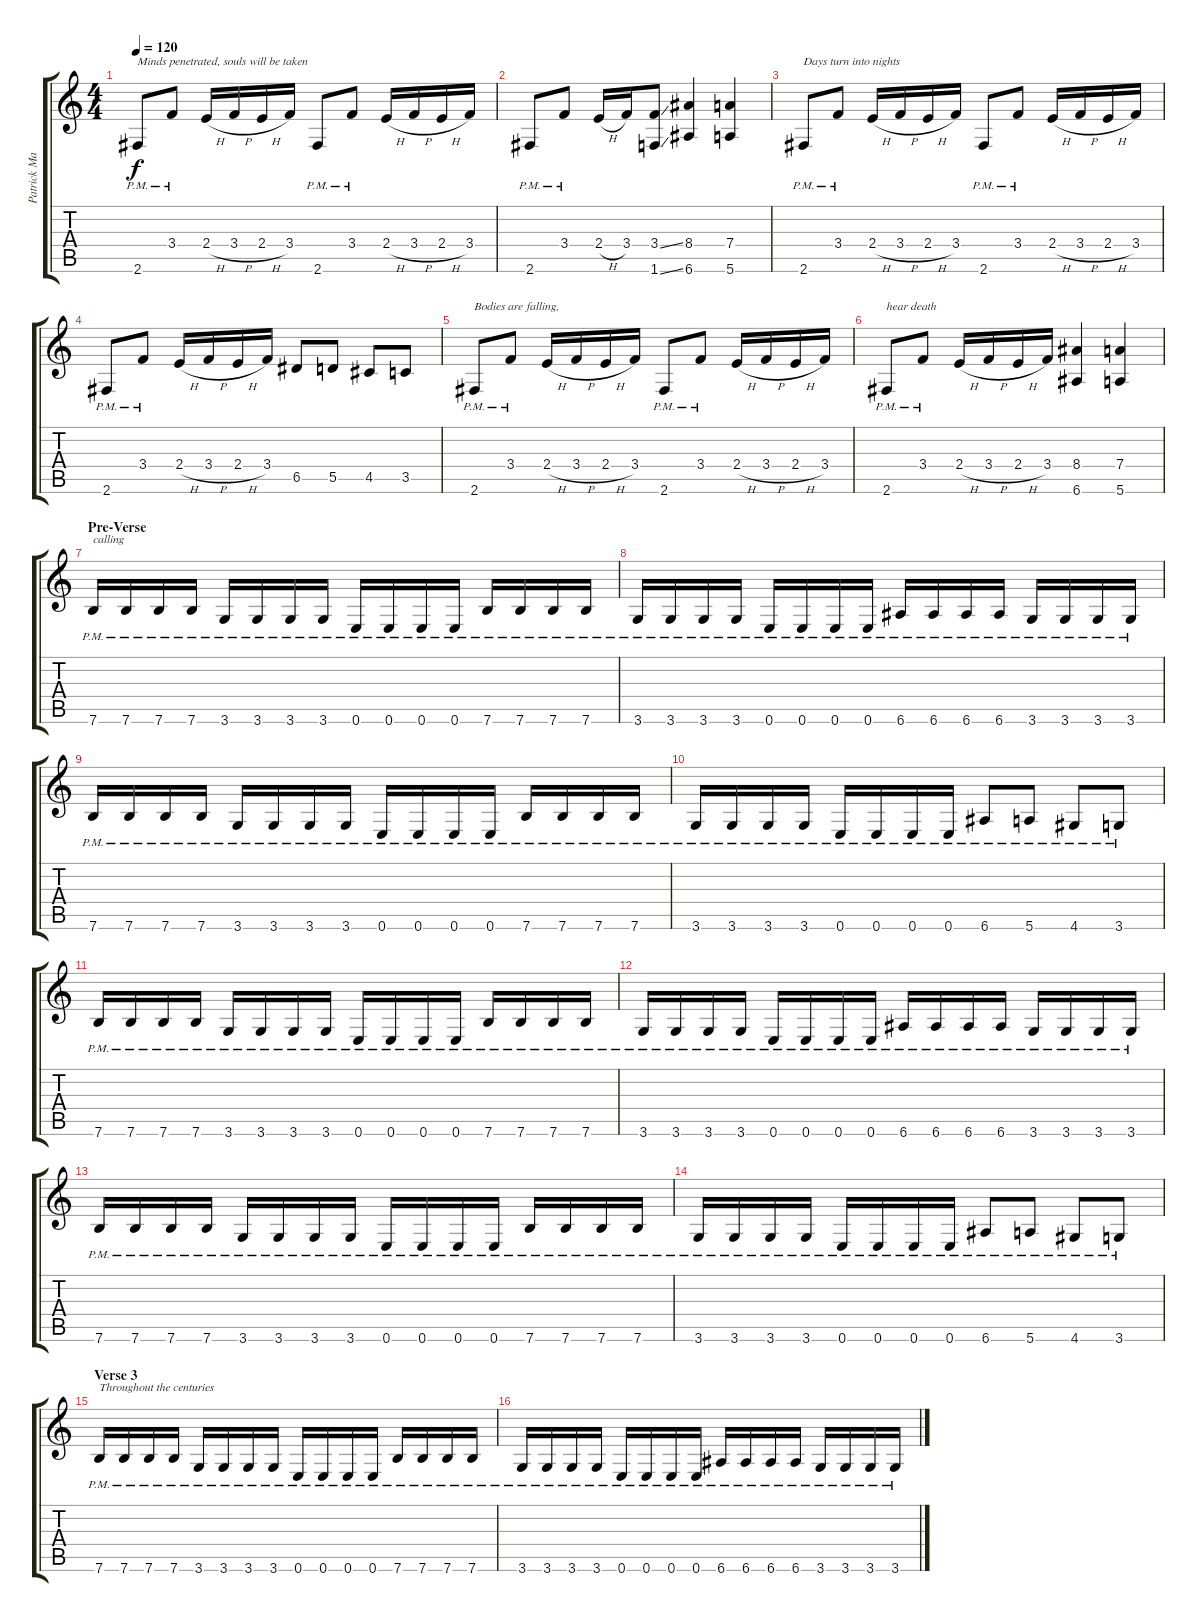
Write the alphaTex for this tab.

\track ("Patrick Mameli " "Patrick Ma") {instrument distortionguitar}
\staff {score tabs}
\tuning (E4 B3 G3 D3 A2 E2) {hide}
\ts (4 4)
\tempo 120
\clef g2
\ks c
2.6{pm}.8{txt "Minds penetrated, souls will be taken" dy f} 3.4{pm}.8 2.4{h}.16 3.4{h}.16 2.4{h}.16 3.4.16 2.6{pm}.8 3.4{pm}.8 2.4{h}.16 3.4{h}.16 2.4{h}.16 3.4.16 |
2.6{pm}.8 3.4{pm}.8 2.4{h}.16 3.4.16 (3.4{ss} 1.6{ss}).8 (8.4 6.6).4 (7.4 5.6).4 |
2.6{pm}.8{txt "Days turn into nights"} 3.4{pm}.8 2.4{h}.16 3.4{h}.16 2.4{h}.16 3.4.16 2.6{pm}.8 3.4{pm}.8 2.4{h}.16 3.4{h}.16 2.4{h}.16 3.4.16 |
2.6{pm}.8 3.4{pm}.8 2.4{h}.16 3.4{h}.16 2.4{h}.16 3.4.16 6.5.8 5.5.8 4.5.8 3.5.8 |
2.6{pm}.8{txt "Bodies are falling, "} 3.4{pm}.8 2.4{h}.16 3.4{h}.16 2.4{h}.16 3.4.16 2.6{pm}.8 3.4{pm}.8 2.4{h}.16 3.4{h}.16 2.4{h}.16 3.4.16 |
2.6{pm}.8{txt "hear death "} 3.4{pm}.8 2.4{h}.16 3.4{h}.16 2.4{h}.16 3.4.16 (8.4 6.6).4 (7.4 5.6).4 |
\section ("" "Pre-Verse")
7.6{pm}.16{txt "calling"} 7.6{pm}.16 7.6{pm}.16 7.6{pm}.16 3.6{pm}.16 3.6{pm}.16 3.6{pm}.16 3.6{pm}.16 0.6{pm}.16 0.6{pm}.16 0.6{pm}.16 0.6{pm}.16 7.6{pm}.16 7.6{pm}.16 7.6{pm}.16 7.6{pm}.16 |
3.6{pm}.16 3.6{pm}.16 3.6{pm}.16 3.6{pm}.16 0.6{pm}.16 0.6{pm}.16 0.6{pm}.16 0.6{pm}.16 6.6{pm}.16 6.6{pm}.16 6.6{pm}.16 6.6{pm}.16 3.6{pm}.16 3.6{pm}.16 3.6{pm}.16 3.6{pm}.16 |
7.6{pm}.16 7.6{pm}.16 7.6{pm}.16 7.6{pm}.16 3.6{pm}.16 3.6{pm}.16 3.6{pm}.16 3.6{pm}.16 0.6{pm}.16 0.6{pm}.16 0.6{pm}.16 0.6{pm}.16 7.6{pm}.16 7.6{pm}.16 7.6{pm}.16 7.6{pm}.16 |
3.6{pm}.16 3.6{pm}.16 3.6{pm}.16 3.6{pm}.16 0.6{pm}.16 0.6{pm}.16 0.6{pm}.16 0.6{pm}.16 6.6{pm}.8 5.6{pm}.8 4.6{pm}.8 3.6{pm}.8 |
7.6{pm}.16 7.6{pm}.16 7.6{pm}.16 7.6{pm}.16 3.6{pm}.16 3.6{pm}.16 3.6{pm}.16 3.6{pm}.16 0.6{pm}.16 0.6{pm}.16 0.6{pm}.16 0.6{pm}.16 7.6{pm}.16 7.6{pm}.16 7.6{pm}.16 7.6{pm}.16 |
3.6{pm}.16 3.6{pm}.16 3.6{pm}.16 3.6{pm}.16 0.6{pm}.16 0.6{pm}.16 0.6{pm}.16 0.6{pm}.16 6.6{pm}.16 6.6{pm}.16 6.6{pm}.16 6.6{pm}.16 3.6{pm}.16 3.6{pm}.16 3.6{pm}.16 3.6{pm}.16 |
7.6{pm}.16 7.6{pm}.16 7.6{pm}.16 7.6{pm}.16 3.6{pm}.16 3.6{pm}.16 3.6{pm}.16 3.6{pm}.16 0.6{pm}.16 0.6{pm}.16 0.6{pm}.16 0.6{pm}.16 7.6{pm}.16 7.6{pm}.16 7.6{pm}.16 7.6{pm}.16 |
3.6{pm}.16 3.6{pm}.16 3.6{pm}.16 3.6{pm}.16 0.6{pm}.16 0.6{pm}.16 0.6{pm}.16 0.6{pm}.16 6.6{pm}.8 5.6{pm}.8 4.6{pm}.8 3.6{pm}.8 |
\section ("" "Verse 3")
7.6{pm}.16{txt "Throughout the centuries"} 7.6{pm}.16 7.6{pm}.16 7.6{pm}.16 3.6{pm}.16 3.6{pm}.16 3.6{pm}.16 3.6{pm}.16 0.6{pm}.16 0.6{pm}.16 0.6{pm}.16 0.6{pm}.16 7.6{pm}.16 7.6{pm}.16 7.6{pm}.16 7.6{pm}.16 |
3.6{pm}.16 3.6{pm}.16 3.6{pm}.16 3.6{pm}.16 0.6{pm}.16 0.6{pm}.16 0.6{pm}.16 0.6{pm}.16 6.6{pm}.16 6.6{pm}.16 6.6{pm}.16 6.6{pm}.16 3.6{pm}.16 3.6{pm}.16 3.6{pm}.16 3.6{pm}.16
